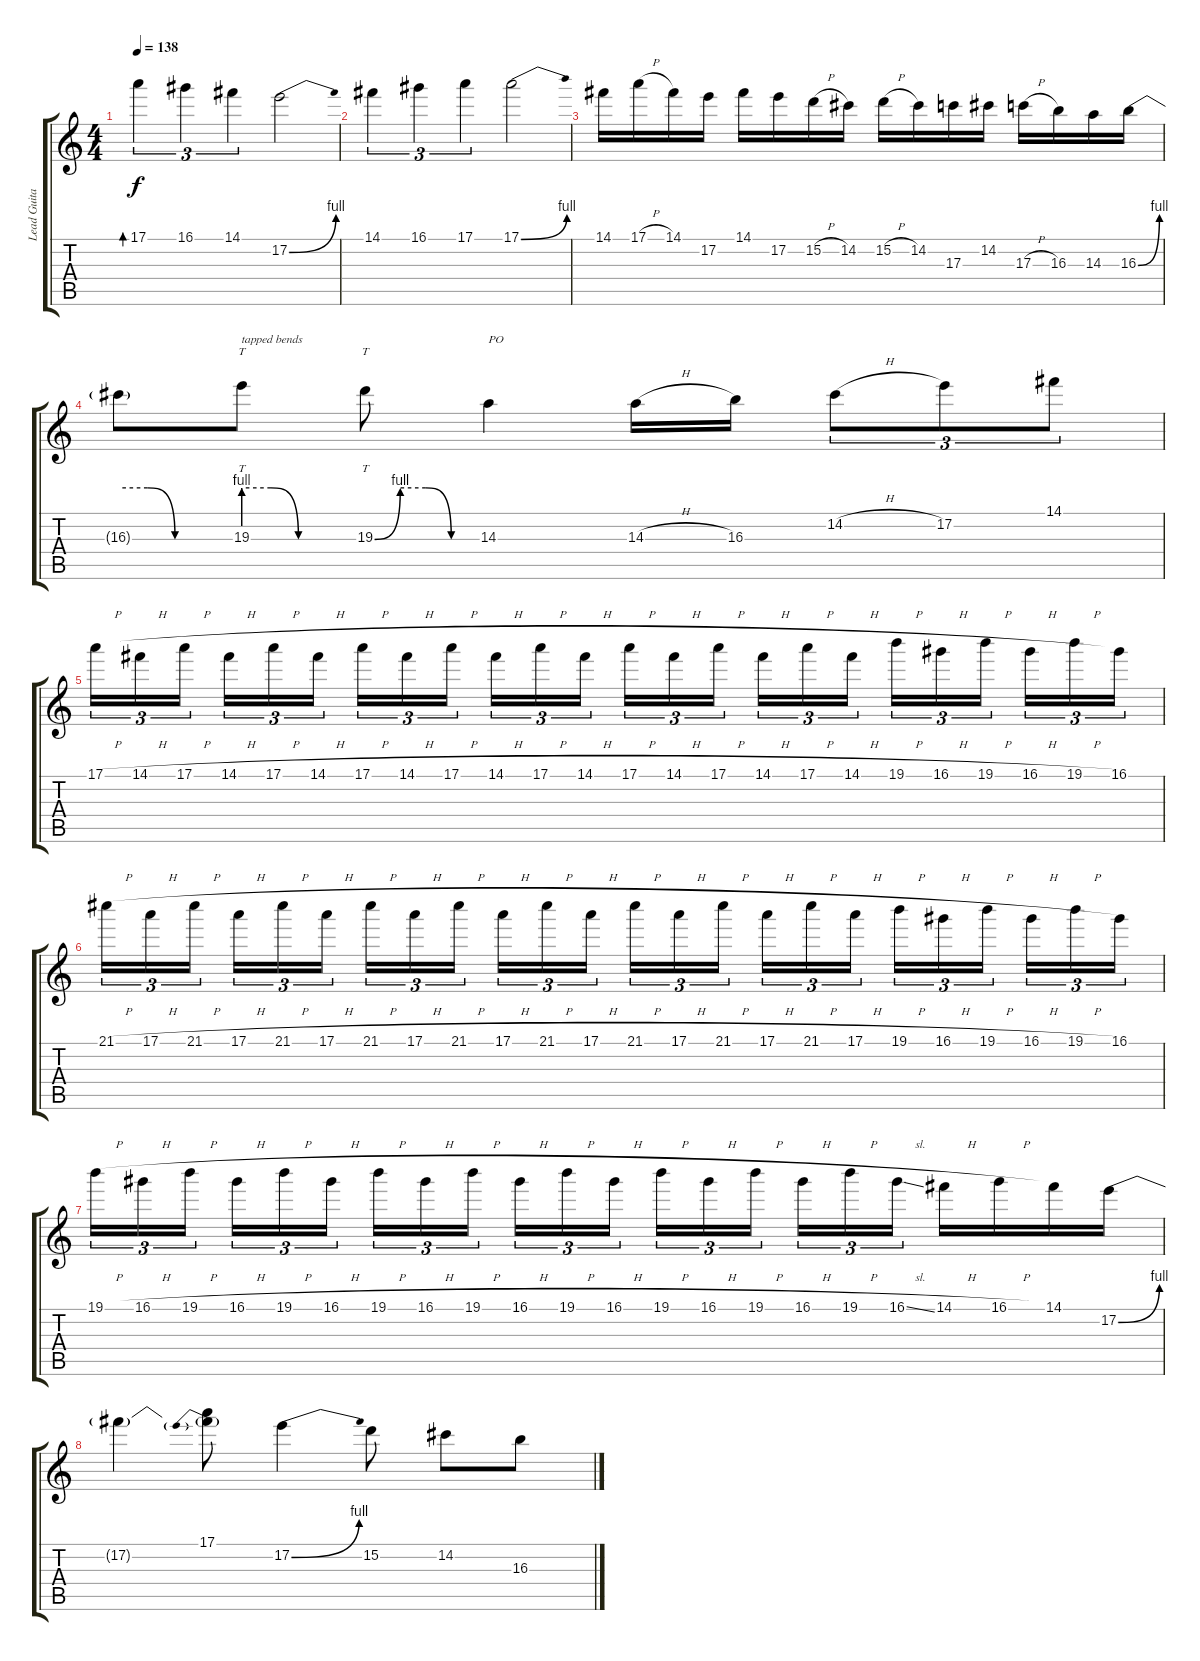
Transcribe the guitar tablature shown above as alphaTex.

\track ("Lead Guitar" "Lead Guita") {instrument distortionguitar}
\staff {score tabs}
\tuning (E4 B3 G3 D3 A2 E2) {hide}
\ts (4 4)
\tempo 138
\clef g2
\ks c
17.1.4{tu (3 2) bd 480 dy f} 16.1.4{tu (3 2)} 14.1.4{tu (3 2)} 17.2{be (bend 0 0 60 4)}.2 |
14.1.4{tu (3 2)} 16.1.4{tu (3 2)} 17.1.4{tu (3 2)} 17.1{be (bend 0 0 60 4)}.2 |
14.1.16 17.1{h}.16 14.1.16 17.2.16 14.1.16 17.2.16 15.2{h}.16 14.2.16 15.2{h}.16 14.2.16 17.3.16 14.2.16 17.3{h}.16 16.3.16 14.3.16 16.3{be (bend 0 0 60 4)}.16 |
16.3{be (custom 0 4 15 4 30 0 60 0) t}.8 19.3{be (custom 0 4 15 4 30 0 60 0)}.8{tt txt "tapped bends"} 19.3{be (custom 0 0 15 4 30 4 45 0 60 0)}.8{tt} 14.3.4{txt "PO"} 14.3{h}.16 16.3.16 14.2{h}.8{tu (3 2)} 17.2.8{tu (3 2)} 14.1.8{tu (3 2)} |
17.1{h}.16{tu (3 2)} 14.1{h}.16{tu (3 2)} 17.1{h}.16{tu (3 2) beam splitsecondary} 14.1{h}.16{tu (3 2)} 17.1{h}.16{tu (3 2)} 14.1{h}.16{tu (3 2)} 17.1{h}.16{tu (3 2)} 14.1{h}.16{tu (3 2)} 17.1{h}.16{tu (3 2) beam splitsecondary} 14.1{h}.16{tu (3 2)} 17.1{h}.16{tu (3 2)} 14.1{h}.16{tu (3 2)} 17.1{h}.16{tu (3 2)} 14.1{h}.16{tu (3 2)} 17.1{h}.16{tu (3 2) beam splitsecondary} 14.1{h}.16{tu (3 2)} 17.1{h}.16{tu (3 2)} 14.1{h}.16{tu (3 2)} 19.1{h}.16{tu (3 2)} 16.1{h}.16{tu (3 2)} 19.1{h}.16{tu (3 2) beam splitsecondary} 16.1{h}.16{tu (3 2)} 19.1{h}.16{tu (3 2)} 16.1.16{tu (3 2)} |
21.1{h}.16{tu (3 2)} 17.1{h}.16{tu (3 2)} 21.1{h}.16{tu (3 2) beam splitsecondary} 17.1{h}.16{tu (3 2)} 21.1{h}.16{tu (3 2)} 17.1{h}.16{tu (3 2)} 21.1{h}.16{tu (3 2)} 17.1{h}.16{tu (3 2)} 21.1{h}.16{tu (3 2) beam splitsecondary} 17.1{h}.16{tu (3 2)} 21.1{h}.16{tu (3 2)} 17.1{h}.16{tu (3 2)} 21.1{h}.16{tu (3 2)} 17.1{h}.16{tu (3 2)} 21.1{h}.16{tu (3 2) beam splitsecondary} 17.1{h}.16{tu (3 2)} 21.1{h}.16{tu (3 2)} 17.1{h}.16{tu (3 2)} 19.1{h}.16{tu (3 2)} 16.1{h}.16{tu (3 2)} 19.1{h}.16{tu (3 2) beam splitsecondary} 16.1{h}.16{tu (3 2)} 19.1{h}.16{tu (3 2)} 16.1.16{tu (3 2)} |
19.1{h}.16{tu (3 2)} 16.1{h}.16{tu (3 2)} 19.1{h}.16{tu (3 2) beam splitsecondary} 16.1{h}.16{tu (3 2)} 19.1{h}.16{tu (3 2)} 16.1{h}.16{tu (3 2)} 19.1{h}.16{tu (3 2)} 16.1{h}.16{tu (3 2)} 19.1{h}.16{tu (3 2) beam splitsecondary} 16.1{h}.16{tu (3 2)} 19.1{h}.16{tu (3 2)} 16.1{h}.16{tu (3 2)} 19.1{h}.16{tu (3 2)} 16.1{h}.16{tu (3 2)} 19.1{h}.16{tu (3 2) beam splitsecondary} 16.1{h}.16{tu (3 2)} 19.1{h}.16{tu (3 2)} 16.1{sl}.16{tu (3 2)} 14.1{h}.16 16.1{h}.16 14.1.16 17.2{be (bend 0 0 60 4)}.16 |
17.2{t}.4 (17.1 17.2{be (prebend 0 4 60 4) t}).8 17.2{be (bend 0 0 60 4)}.4 15.2.8 14.2.8 16.3.8
